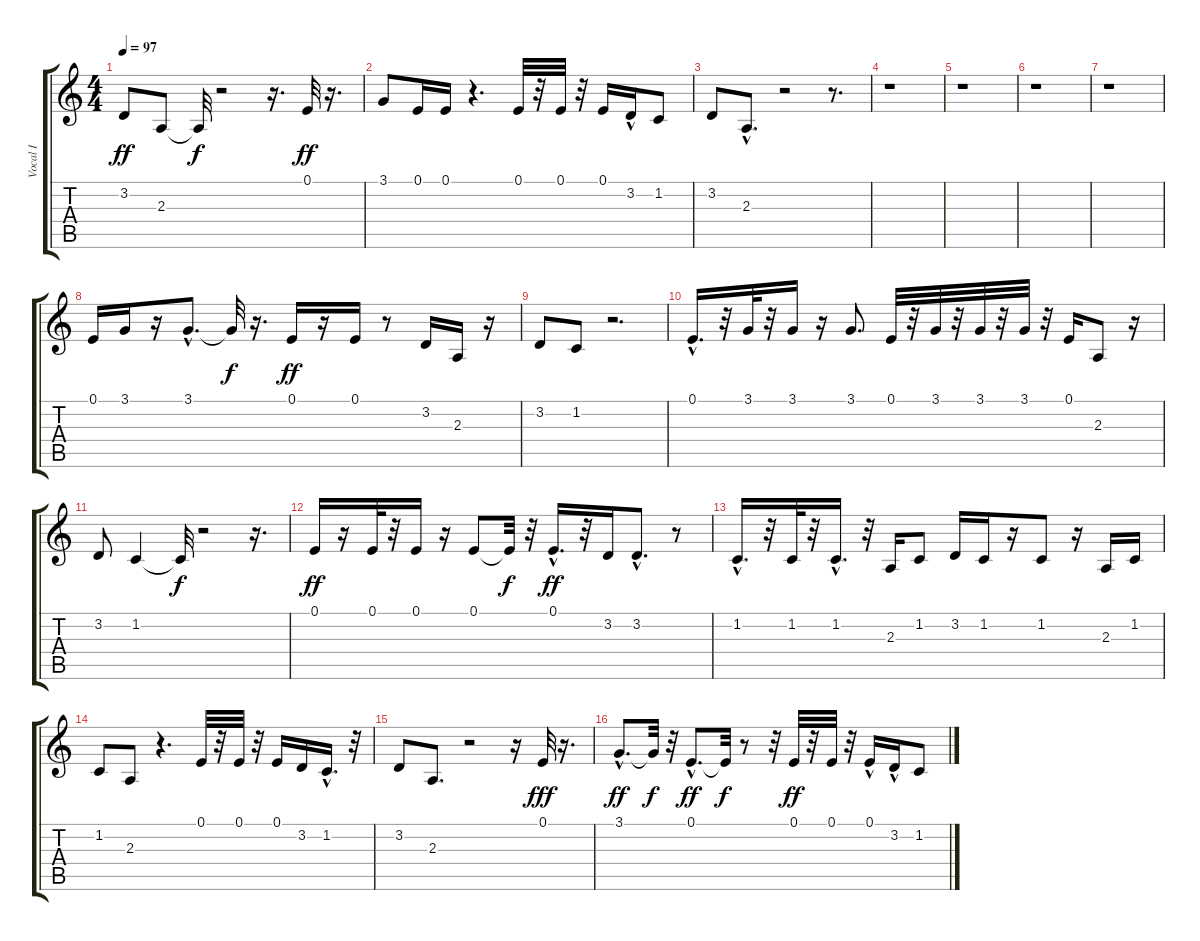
\track ("Vocal I" "Vocal I") {instrument flute}
\staff {score tabs}
\tuning (E4 B3 G3 D3 A2 E2) {hide}
\ts (4 4)
\tempo 97
\clef g2
\ks c
3.2.8{dy ff} 2.3.8 2.3{t}.32{dy f} r.2 r.16{d} 0.1.32{dy ff} r.16{d} |
3.1.8 0.1.16 0.1.16 r.4{d} 0.1.32 r.32 0.1.32 r.32 0.1.16 3.2{hac}.16 1.2.8 |
3.2.8 2.3{hac}.8{d} r.2 r.8{d} |
r.1 |
r.1 |
r.1 |
r.1 |
0.1.16 3.1.16 r.16 3.1{hac}.8{d} 3.1{t}.32{dy f} r.16{d} 0.1.16{dy ff} r.16 0.1.16 r.8 3.2.16 2.3.16 r.16 |
3.2.8 1.2.8 r.2{d} |
0.1{hac}.16{d} r.32 3.1.32 r.32 3.1.16 r.16 3.1.8{d} 0.1.32 r.32 3.1.32 r.32 3.1.32 r.32 3.1.32 r.32 0.1.16 2.3.8 r.16 |
3.2.8 1.2.4 1.2{t}.32{dy f} r.2 r.16{d} |
0.1.16{dy ff} r.16 0.1.32 r.32 0.1.16 r.16 0.1.8 0.1{t}.32{dy f} r.32 0.1{hac}.16{d dy ff} r.32 3.2.16 3.2{hac}.8{d} r.8 |
1.2{hac}.16{d} r.32 1.2.32 r.32 1.2{hac}.16{d} r.32 2.3.16 1.2.8 3.2.16 1.2.16 r.16 1.2.8 r.16 2.3.16 1.2.16 |
1.2.8 2.3.8 r.4{d} 0.1.32 r.32 0.1.32 r.32 0.1.16 3.2.16 1.2{hac}.16{d} r.32 |
3.2.8 2.3.8{d} r.2 r.16 0.1.32{dy fff} r.16{d} |
3.1{hac}.8{d dy ff} 3.1{t}.32{dy f} r.32 0.1{hac}.8{d dy ff} 0.1{t}.32{dy f} r.8 r.32 0.1.32{dy ff} r.32 0.1.32 r.32 0.1{hac}.16 3.2{hac}.16 1.2.8
